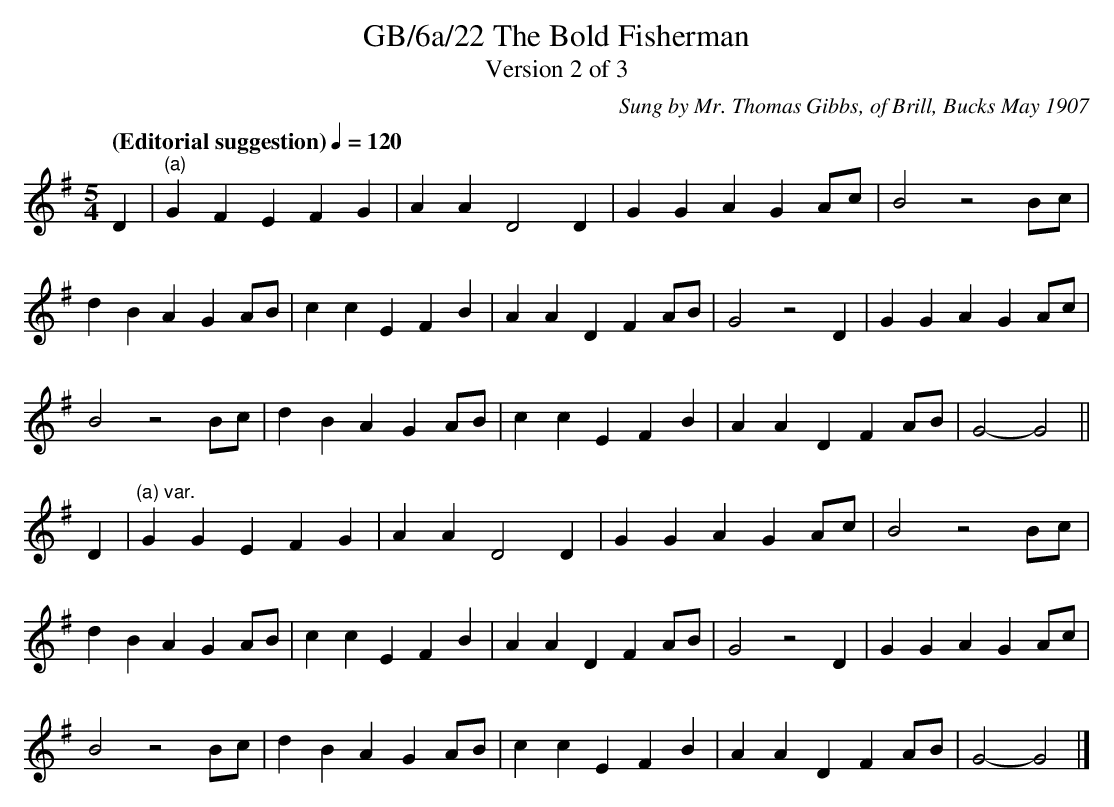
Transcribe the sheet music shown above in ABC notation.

X:1
T:GB/6a/22 The Bold Fisherman
T:Version 2 of 3
C:Sung by Mr. Thomas Gibbs, of Brill, Bucks May 1907
M:5/4
L:1/8
Q:"(Editorial suggestion)" 1/4=120
K:G
D2 | "^(a)"G2 F2 E2 F2 G2 | A2 A2 D4 D2 | G2 G2 A2 G2 Ac | B4 z4 Bc |
d2 B2 A2 G2 AB | c2 c2 E2 F2 B2 | A2 A2 D2 F2 AB | G4 z4 D2 | G2 G2 A2 G2 Ac |
B4 z4 Bc | d2 B2 A2 G2 AB | c2 c2 E2 F2 B2 | A2 A2 D2 F2 AB | G4-G4 ||
D2 | "^(a) var."G2 G2 E2 F2 G2 | A2 A2 D4 D2 | G2 G2 A2 G2 Ac | B4 z4 Bc |
d2 B2 A2 G2 AB | c2 c2 E2 F2 B2 | A2 A2 D2 F2 AB | G4 z4 D2 | G2 G2 A2 G2 Ac |
B4 z4 Bc | d2 B2 A2 G2 AB | c2 c2 E2 F2 B2 | A2 A2 D2 F2 AB | G4-G4 |]
